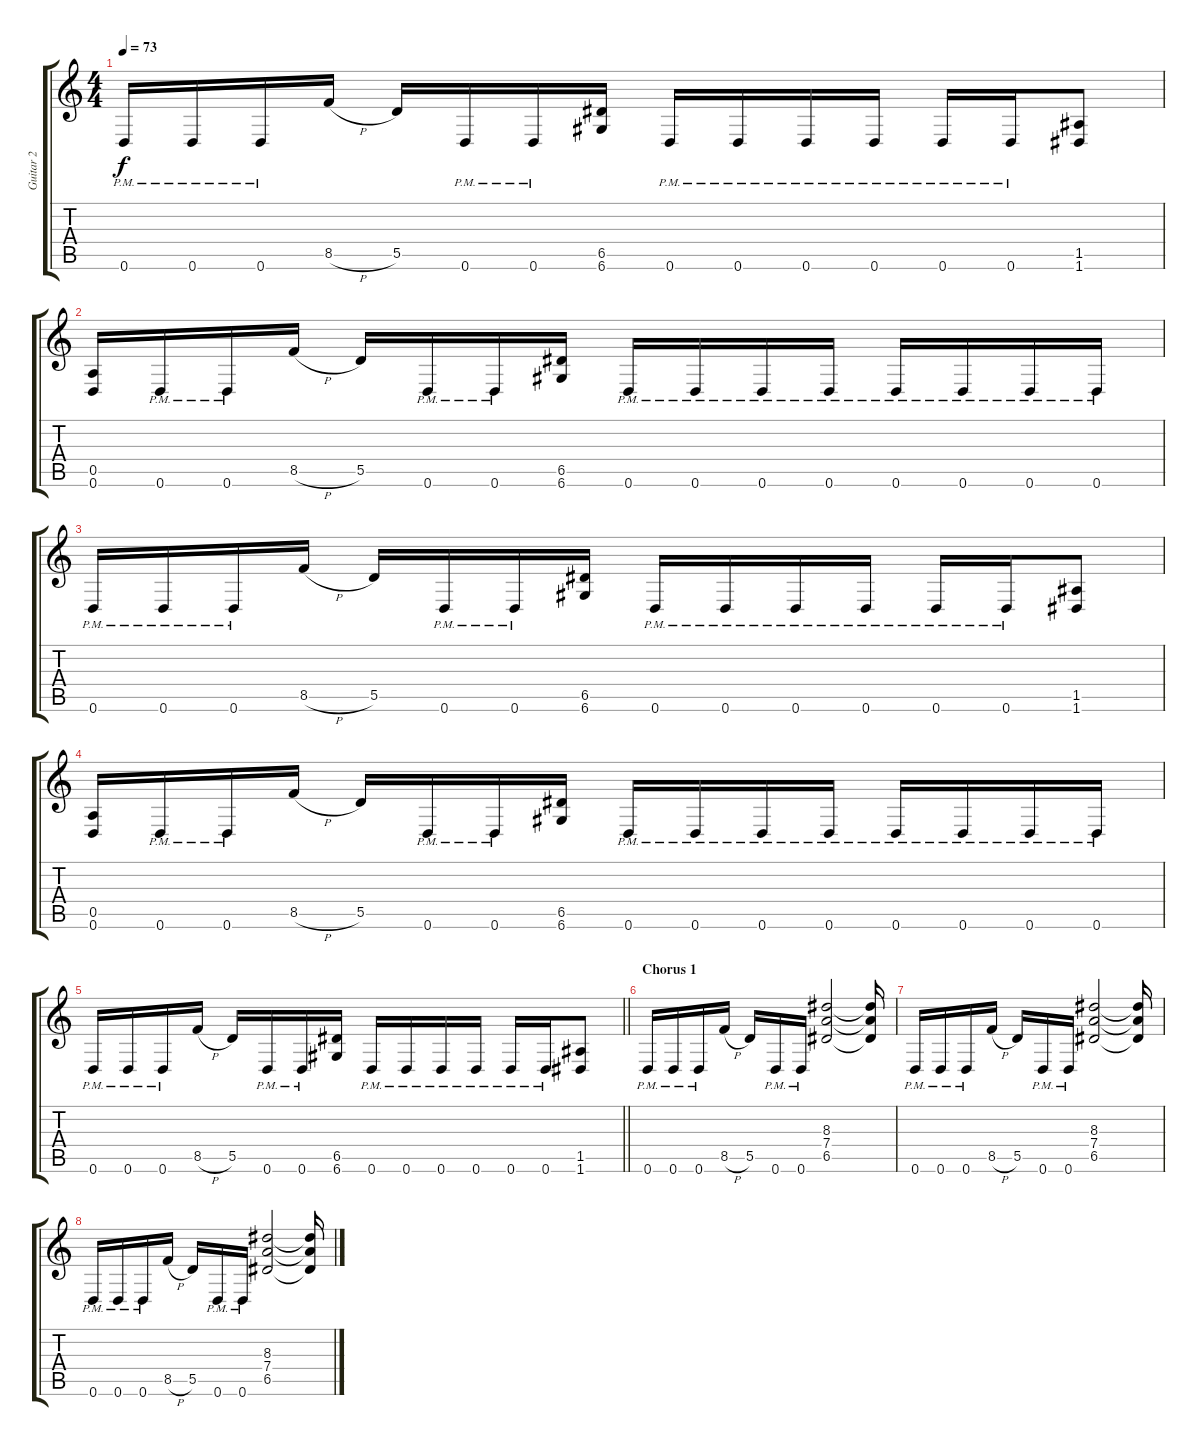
\track ("Guitar 2" "Guitar 2") {instrument distortionguitar}
\staff {score tabs}
\tuning (E4 B3 G3 D3 A2 D2) {hide}
\ts (4 4)
\tempo 73
\clef g2
\ks c
0.6{pm}.16{dy f} 0.6{pm}.16 0.6{pm}.16 8.5{h}.16 5.5.16 0.6{pm}.16 0.6{pm}.16 (6.5 6.6).16 0.6{pm}.16 0.6{pm}.16 0.6{pm}.16 0.6{pm}.16 0.6{pm}.16 0.6{pm}.16 (1.5 1.6).8 |
(0.5 0.6).16 0.6{pm}.16 0.6{pm}.16 8.5{h}.16 5.5.16 0.6{pm}.16 0.6{pm}.16 (6.5 6.6).16 0.6{pm}.16 0.6{pm}.16 0.6{pm}.16 0.6{pm}.16 0.6{pm}.16 0.6{pm}.16 0.6{pm}.16 0.6{pm}.16 |
0.6{pm}.16 0.6{pm}.16 0.6{pm}.16 8.5{h}.16 5.5.16 0.6{pm}.16 0.6{pm}.16 (6.5 6.6).16 0.6{pm}.16 0.6{pm}.16 0.6{pm}.16 0.6{pm}.16 0.6{pm}.16 0.6{pm}.16 (1.5 1.6).8 |
(0.5 0.6).16 0.6{pm}.16 0.6{pm}.16 8.5{h}.16 5.5.16 0.6{pm}.16 0.6{pm}.16 (6.5 6.6).16 0.6{pm}.16 0.6{pm}.16 0.6{pm}.16 0.6{pm}.16 0.6{pm}.16 0.6{pm}.16 0.6{pm}.16 0.6{pm}.16 |
\barLineRight lightlight
0.6{pm}.16 0.6{pm}.16 0.6{pm}.16 8.5{h}.16 5.5.16 0.6{pm}.16 0.6{pm}.16 (6.5 6.6).16 0.6{pm}.16 0.6{pm}.16 0.6{pm}.16 0.6{pm}.16 0.6{pm}.16 0.6{pm}.16 (1.5 1.6).8 |
\section ("" "Chorus 1")
0.6{pm}.16 0.6{pm}.16 0.6{pm}.16 8.5{h}.16 5.5.16 0.6{pm}.16 0.6{pm}.16 (8.3 7.4 6.5).2 (8.3{t} 7.4{t} 6.5{t}).16 |
0.6{pm}.16 0.6{pm}.16 0.6{pm}.16 8.5{h}.16 5.5.16 0.6{pm}.16 0.6{pm}.16 (8.3 7.4 6.5).2 (8.3{t} 7.4{t} 6.5{t}).16 |
0.6{pm}.16 0.6{pm}.16 0.6{pm}.16 8.5{h}.16 5.5.16 0.6{pm}.16 0.6{pm}.16 (8.3 7.4 6.5).2 (8.3{t} 7.4{t} 6.5{t}).16
